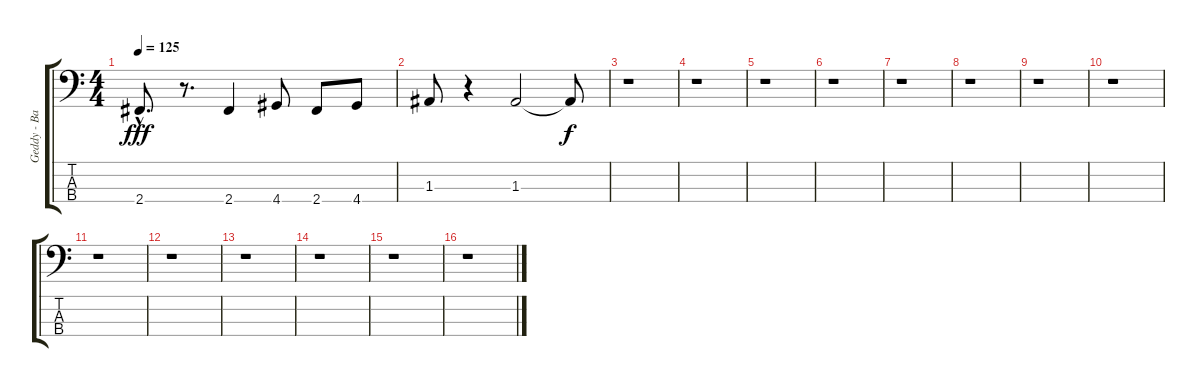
\track ("Geddy - Baixo" "Geddy - Ba") {instrument electricbassfinger}
\staff {score tabs}
\tuning (G2 D2 A1 E1) {hide}
\ts (4 4)
\tempo 125
\clef f4
\ks c
2.4{hac}.8{d dy fff} r.8{d} 2.4.4 4.4.8 2.4.8 4.4.8 |
1.3.8 r.4 1.3.2 1.3{t}.8{dy f} |
r.1 |
r.1 |
r.1 |
r.1 |
r.1 |
r.1 |
r.1 |
r.1 |
r.1 |
r.1 |
r.1 |
r.1 |
r.1 |
r.1
